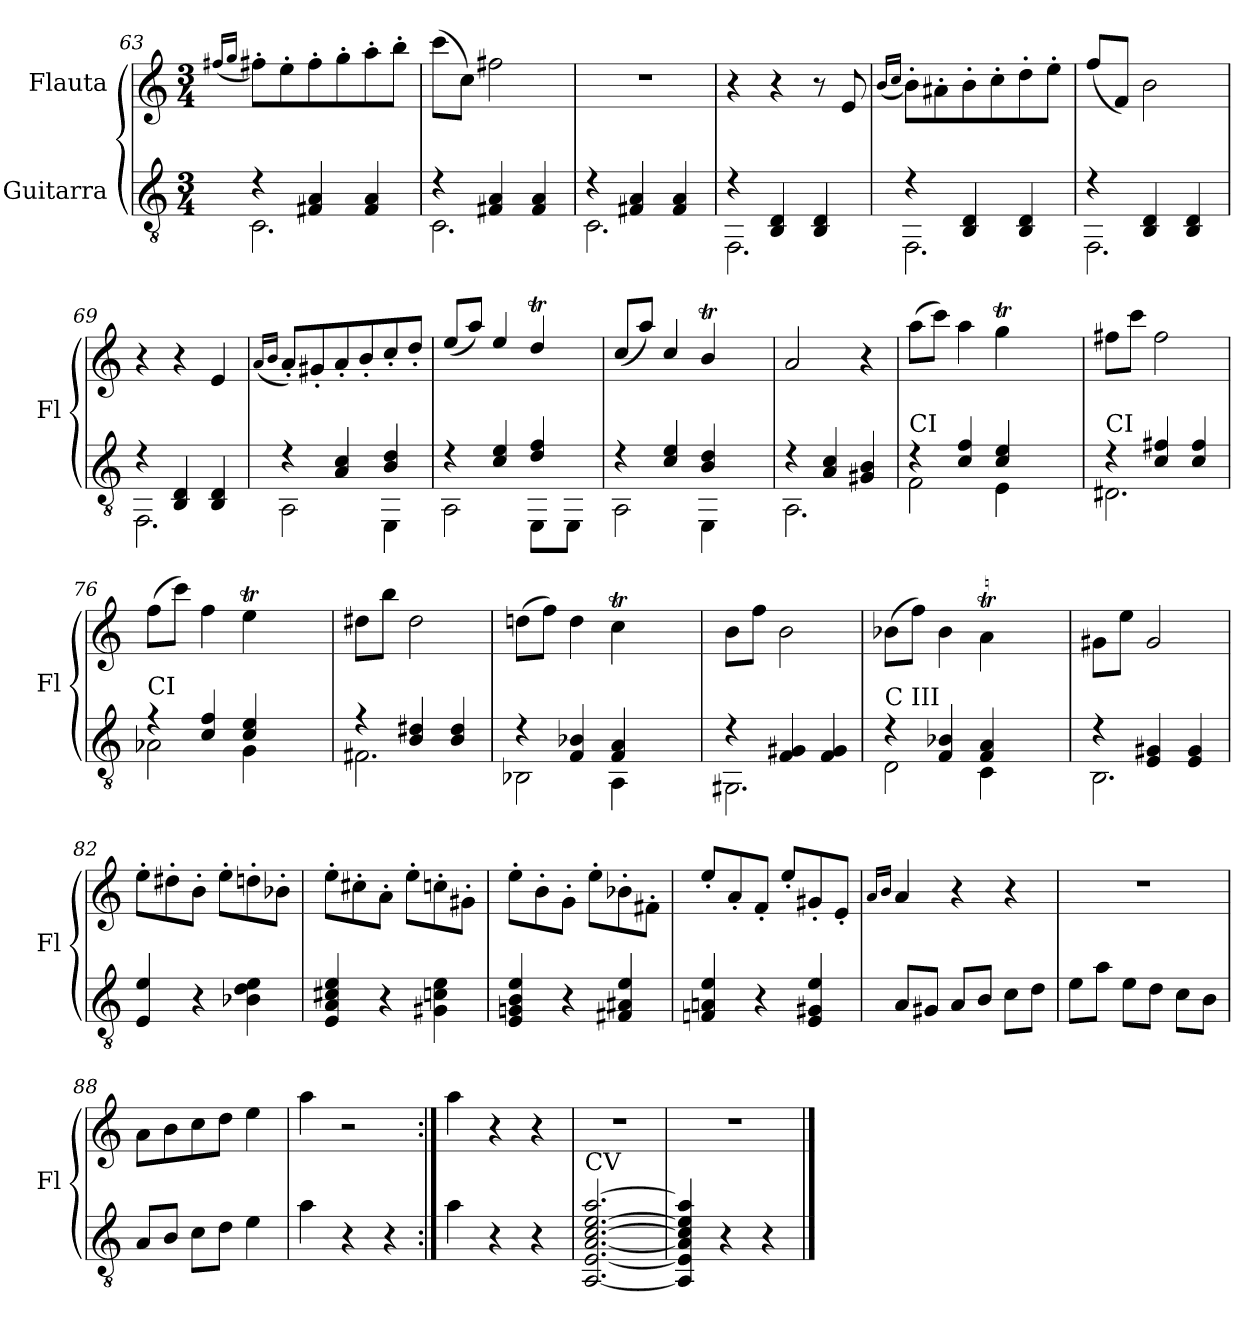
**kern	**kern
*part2	*part1
*staff2	*staff1
*I"Guitarra	*I"Flauta
*	*I'Fl
!!LO:LB:g=z
*clefGv2	*clefG2
*k[]	*k[]
*C:	*C:
*M3/4	*M3/4
=63	=63
.	(16qff#X/LL
.	16qgg/JJ
*^	*
4r	2.C\	8ff#'\L)
.	.	8ee'\
4F#X/ 4A/	.	8ff#'\
.	.	8gg'\
4F#/ 4A/	.	8aa'\
.	.	8bb'\J
=64	=64	=64
4r	2.C\	(8ccc\L
.	.	8cc\J)
4F#X/ 4A/	.	2ff#X\
4F#/ 4A/	.	.
=65	=65	=65
4r	2.C\	2.r
4F#X/ 4A/	.	.
4F#/ 4A/	.	.
=66	=66	=66
4r	2.FF\	4r
4BB/ 4D/	.	4r
4BB/ 4D/	.	8r
.	.	8e/
=67	=67	=67
.	.	(16qb/LL
.	.	16qcc/JJ
4r	2.FF\	8b'\L)
.	.	8a#X'\
4BB/ 4D/	.	8b'\
.	.	8cc'\
4BB/ 4D/	.	8dd'\
.	.	8ee'\J
=68	=68	=68
4r	2.FF\	(8ff/L
.	.	8f/J)
4BB/ 4D/	.	2b\
4BB/ 4D/	.	.
!!LO:LB:g=z
=69	=69	=69
4r	2.FF\	4r
4BB/ 4D/	.	4r
4BB/ 4D/	.	4e/
=70	=70	=70
.	.	(16qa/LL
.	.	16qb/JJ
4r	2AA\	8a'/L)
.	.	8g#X'/
4A/ 4c/	.	8a'/
.	.	8b'/
4B/ 4d/	4EE\	8cc'/
.	.	8dd'/J
=71	=71	=71
*	*	*^
4r	2AA\	(8ee/L	2ryy
.	.	8aa/J)	.
4c/ 4e/	.	4ee/	.
4d/ 4f/	8EE\L	4ddT/	16eeLLyy
.	.	.	16ddyy
.	8EE\J	.	16eeyy
.	.	.	16ddJJyy
=72	=72	=72	=72
4r	2AA\	(8cc/L	2ryy
.	.	8aa/J)	.
4c/ 4e/	.	4cc/	.
4B/ 4d/	4EE\	4bt/	16ccLLyy
.	.	.	16byy
.	.	.	16ccyy
.	.	.	16bJJyy
*	*	*v	*v
=73	=73	=73
4r	2.AA\	2a/
4A/ 4c/	.	.
4G#X/ 4B/	.	4r
=74	=74	=74
*	*	*^
!LO:TX:a:t=CI	!	!	!
4rd	2F\	(8aa\L	2ryy
.	.	8ccc\J)	.
4c/ 4f/	.	4aa\	.
4c/ 4e/	4E\	4ggT\	16aaLLyy
.	.	.	16ggyy
.	.	.	16aayy
.	.	.	16ggJJyy
=75	=75	=75	=75
!LO:TX:a:t=CI	!	!	!
*	*	*v	*v
4r	2.D#X\	8ff#X\L
.	.	8ccc\J
4c/ 4f#X/	.	2ff#\
4c/ 4f#/	.	.
!!LO:LB:g=z
=76	=76	=76
*	*	*^
!LO:TX:a:t=CI	!	!	!
4rf	2A-X\	(8ff\L	2ryy
.	.	8ccc\J)	.
4c/ 4f/	.	4ff\	.
4c/ 4e/	4G\	4eet\	16ffLLyy
.	.	.	16eeyy
.	.	.	16ffyy
.	.	.	16eeJJyy
*	*	*v	*v
=77	=77	=77
4rf	2.F#X\	8dd#X\L
.	.	8bb\J
4B/ 4d#X/	.	2dd#\
4B/ 4d#/	.	.
=78	=78	=78
*	*	*^
4r	2BB-X\	(8ddn\L	2ryy
.	.	8ff\J)	.
4F/ 4B-X/	.	4dd\	.
4F/ 4A/	4AA\	4ccT\	16ddLLyy
.	.	.	16ccyy
.	.	.	16ddyy
.	.	.	16ccJJyy
*	*	*v	*v
=79	=79	=79
4r	2.GG#X\	8b\L
.	.	8ff\J
4F/ 4G#X/	.	2b\
4F/ 4G#/	.	.
=80	=80	=80
*	*	*^
!LO:TX:a:t=C III	!	!	!
4r	2D\	(8b-X\L	2ryy
.	.	8ff\J)	.
4F/ 4B-X/	.	4b-\	.
4F/ 4A/	4C\	4aT\	16b-LLyy
.	.	.	16ayy
.	.	.	16b-yy
.	.	.	16aJJyy
*	*	*v	*v
=81	=81	=81
4r	2.BB\	8g#X\L
.	.	8ee\J
4E/ 4G#X/	.	2g#/
4E/ 4G#/	.	.
*v	*v	*
!!LO:LB:g=z
=82	=82
4E/ 4e/	8ee'\L
.	8dd#X'\
4r	8b'\J
.	8ee'\L
4B-X\ 4d\ 4e\	8ddn'\
.	8b-X'\J
=83	=83
4E/ 4A/ 4c#X/ 4e/	8ee'\L
.	8cc#X'\
4r	8a'\J
.	8ee'\L
4G#X\ 4cn\ 4e\	8ccn'\
.	8g#X'\J
=84	=84
4E/ 4Gn/ 4B/ 4e/	8ee'\L
.	8b'\
4r	8g'\J
.	8ee'\L
4F#X/ 4A#X/ 4e/	8b-X'\
.	8f#X'\J
=85	=85
4Fn/ 4An/ 4e/	8ee'/L
.	8a'/
4r	8f'/J
.	8ee'/L
4E/ 4G#X/ 4e/	8g#X'/
.	8e'/J
=86	=86
.	16qa/LL
.	16qb/JJ
8A/L	4a/
8G#X/J	.
8A/L	4r
8B/J	.
8c\L	4r
8d\J	.
!!LO:PB:g=z
=87	=87
8e\L	2.r
8a\J	.
8e\L	.
8d\J	.
8c\L	.
8B\J	.
=88	=88
8A/L	8a\L
8B/J	8b\
8c\L	8cc\
8d\J	8dd\J
4e\	4ee\
=89	=89
4a\	4aa\
4r	2r
4r	.
=90:|!	=90:|!
4a\	4aa\
4r	4r
4r	4r
=91	=91
!LO:TX:a:t=CV	!
[2.AA/ [2.E/ [2.A/ [2.c/ [2.e/ [2.a/	2.r
=92	=92
4AA/] 4E/] 4A/] 4c/] 4e/] 4a/]	2.r
4r	.
4r	.
==	==
*-	*-
